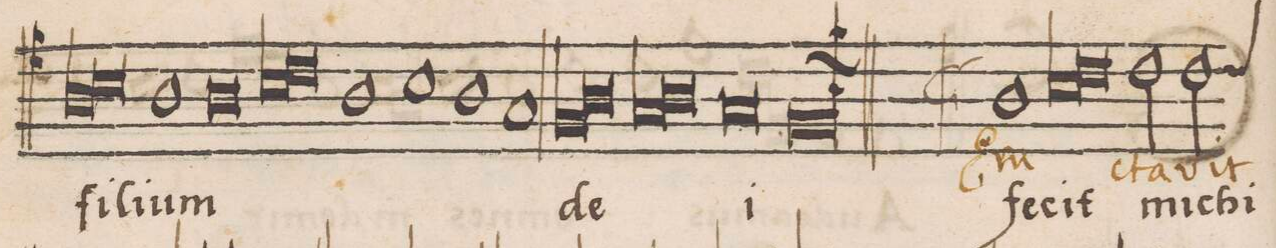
**kern	**text	**text
*I"TENOR	*	*
*clefC5	*	*
*k[]	*	*
*met(C|)	*	*
*M2/1	*	*
1F	fi-	.
=51-	=51-	=51-
1G	.	.
*Xlig	*	*
1F	-li-	.
=52-	=52-	=52-
0F	-um	.
=53-	=53-	=53-
*lig	*	*
1G	.	.
1A	.	.
*Xlig	*	*
=54-	=54-	=54-
1F	.	.
1G	.	.
=55-	=55-	=55-
1F	.	.
1E	.	.
=56-	=56-	=56-
*lig	*	*
1D	de-	.
1F	.	.
*Xlig	*	*
=57-	=57-	=57-
*lig	*	*
1E	.	.
1F	.	.
*Xlig	*	*
=58-	=58-	=58-
0E	-i	.
=59-	=59-	=59-
00.D;	.	.
=60-	=60-	=60-
=61-	=61-	=61-
=62||-	=62||-	=62||-
*M2/1	*	*
*met(C|)	*	*
1F	fe-	E-
*lig	*	*
1G	-cit	-ru-
=63-	=63-	=63-
1A	.	.
*Xlig	*	*
2A\	mi-	-cta-
*custos:A	*	*
2A\	-chi	-vit
=64-	=64-	=64-
*-	*-	*-
